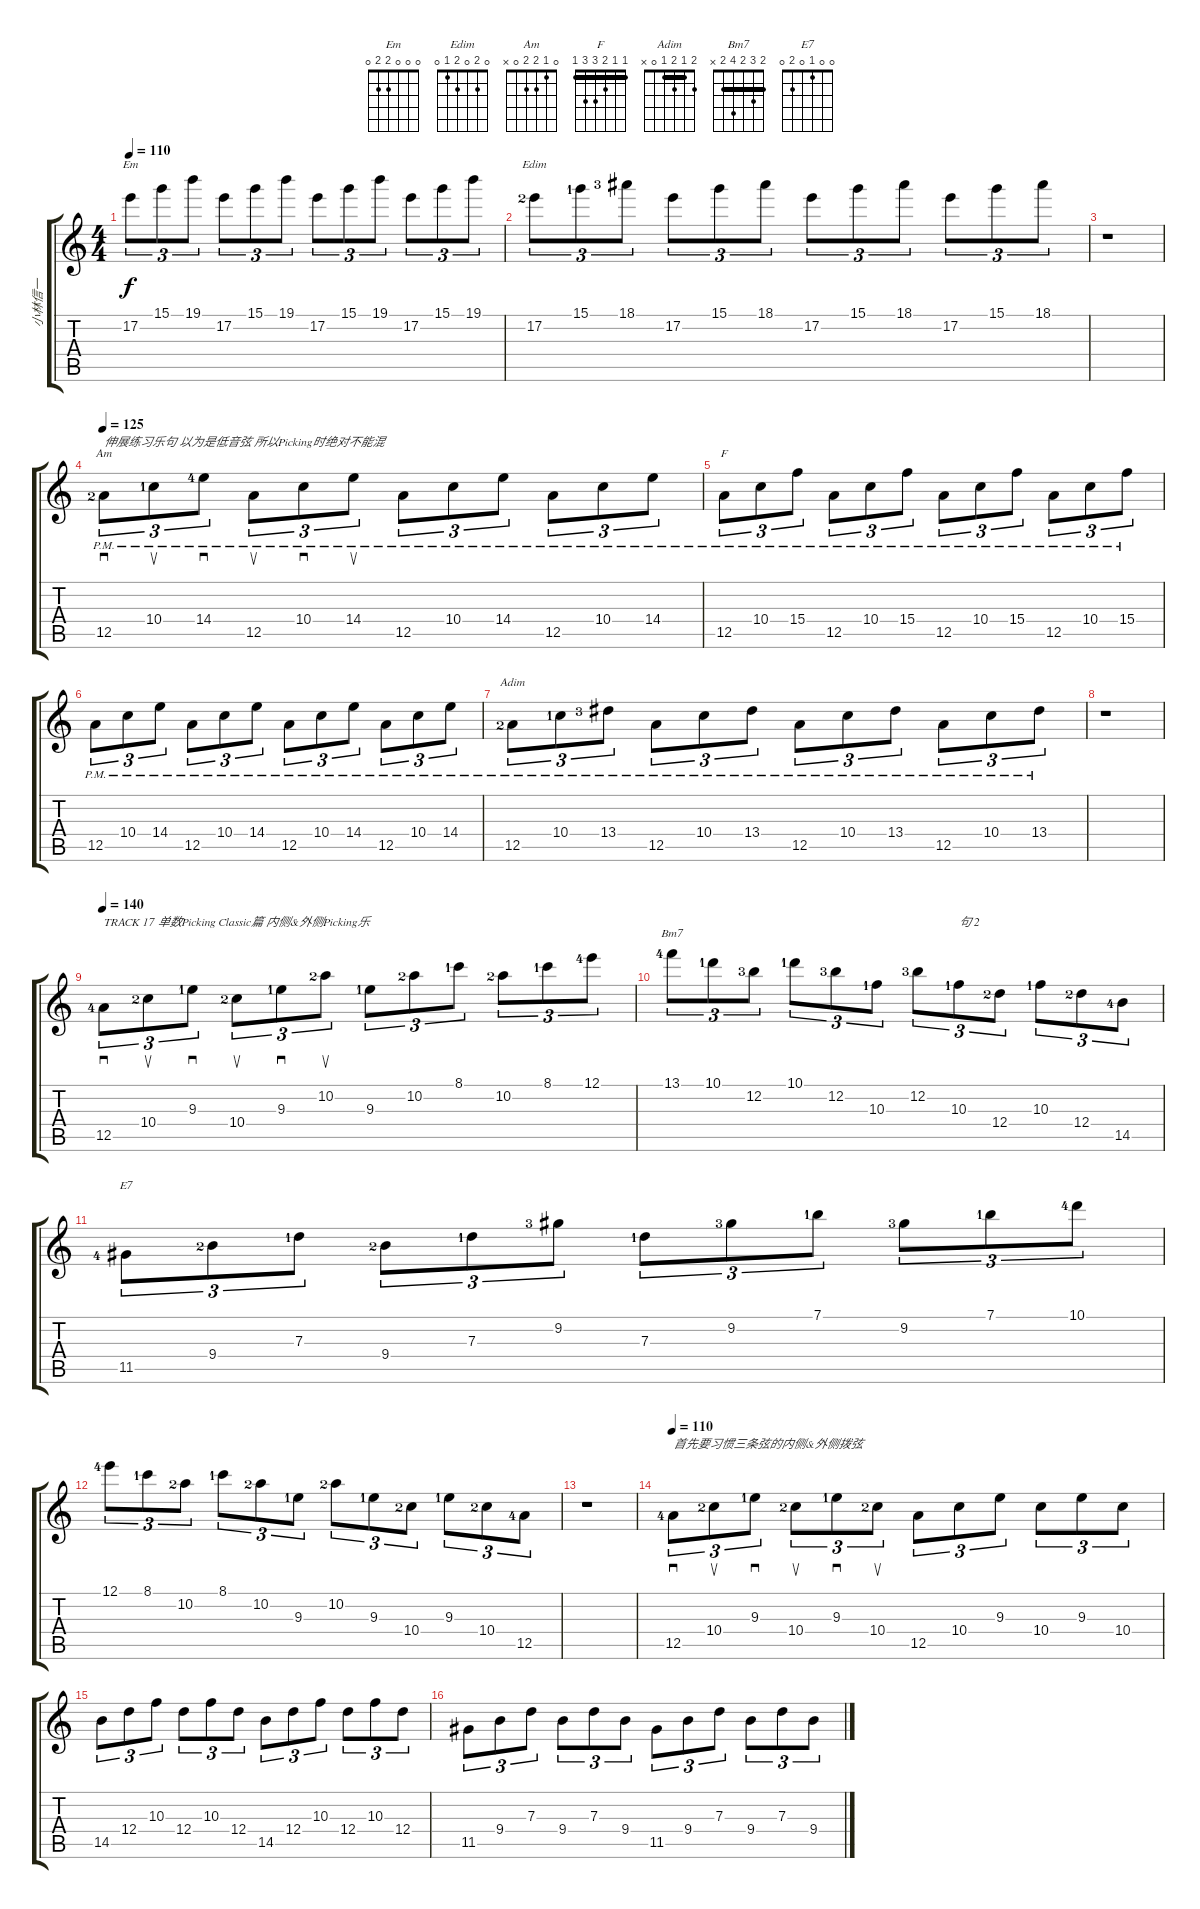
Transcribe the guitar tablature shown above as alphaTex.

\track ("小林信一" "小林信一") {instrument overdrivenguitar}
\staff {score tabs}
\tuning (E4 B3 G3 D3 A2 E2) {hide}
\chord ("Em" 0 0 0 2 2 0)
\chord ("Edim" 0 2 0 2 1 0)
\chord ("Am" 0 1 2 2 0 x)
\chord ("F" 1 1 2 3 3 1) {barre 1}
\chord ("Adim" 2 1 2 1 0 x) {barre 1}
\chord ("Bm7" 2 3 2 4 2 x) {barre 2}
\chord ("E7" 0 0 1 0 2 0)
\ts (4 4)
\tempo 110
\clef g2
\ks c
17.2.8{tu (3 2) ch "Em" dy f} 15.1.8{tu (3 2)} 19.1.8{tu (3 2)} 17.2.8{tu (3 2)} 15.1.8{tu (3 2)} 19.1.8{tu (3 2)} 17.2.8{tu (3 2)} 15.1.8{tu (3 2)} 19.1.8{tu (3 2)} 17.2.8{tu (3 2)} 15.1.8{tu (3 2)} 19.1.8{tu (3 2)} |
17.2{lf 3}.8{tu (3 2) ch "Edim"} 15.1{lf 2}.8{tu (3 2)} 18.1{lf 4}.8{tu (3 2)} 17.2.8{tu (3 2)} 15.1.8{tu (3 2)} 18.1.8{tu (3 2)} 17.2.8{tu (3 2)} 15.1.8{tu (3 2)} 18.1.8{tu (3 2)} 17.2.8{tu (3 2)} 15.1.8{tu (3 2)} 18.1.8{tu (3 2)} |
r.1 |
\tempo 125
12.5{pm lf 3}.8{sd tu (3 2) ch "Am" txt "伸展练习乐句 以为是低音弦 所以Picking时绝对不能混"} 10.4{pm lf 2}.8{su tu (3 2)} 14.4{pm lf 5}.8{sd tu (3 2)} 12.5{pm}.8{su tu (3 2)} 10.4{pm}.8{sd tu (3 2)} 14.4{pm}.8{su tu (3 2)} 12.5{pm}.8{tu (3 2)} 10.4{pm}.8{tu (3 2)} 14.4{pm}.8{tu (3 2)} 12.5{pm}.8{tu (3 2)} 10.4{pm}.8{tu (3 2)} 14.4{pm}.8{tu (3 2)} |
12.5{pm}.8{tu (3 2) ch "F"} 10.4{pm}.8{tu (3 2)} 15.4{pm}.8{tu (3 2)} 12.5{pm}.8{tu (3 2)} 10.4{pm}.8{tu (3 2)} 15.4{pm}.8{tu (3 2)} 12.5{pm}.8{tu (3 2)} 10.4{pm}.8{tu (3 2)} 15.4{pm}.8{tu (3 2)} 12.5{pm}.8{tu (3 2)} 10.4{pm}.8{tu (3 2)} 15.4{pm}.8{tu (3 2)} |
12.5{pm}.8{tu (3 2)} 10.4{pm}.8{tu (3 2)} 14.4{pm}.8{tu (3 2)} 12.5{pm}.8{tu (3 2)} 10.4{pm}.8{tu (3 2)} 14.4{pm}.8{tu (3 2)} 12.5{pm}.8{tu (3 2)} 10.4{pm}.8{tu (3 2)} 14.4{pm}.8{tu (3 2)} 12.5{pm}.8{tu (3 2)} 10.4{pm}.8{tu (3 2)} 14.4{pm}.8{tu (3 2)} |
12.5{pm lf 3}.8{tu (3 2) ch "Adim"} 10.4{pm lf 2}.8{tu (3 2)} 13.4{pm lf 4}.8{tu (3 2)} 12.5{pm}.8{tu (3 2)} 10.4{pm}.8{tu (3 2)} 13.4{pm}.8{tu (3 2)} 12.5{pm}.8{tu (3 2)} 10.4{pm}.8{tu (3 2)} 13.4{pm}.8{tu (3 2)} 12.5{pm}.8{tu (3 2)} 10.4{pm}.8{tu (3 2)} 13.4{pm}.8{tu (3 2)} |
r.1 |
\tempo 140
12.5{lf 5}.8{sd tu (3 2) txt "TRACK 17 单数Picking Classic篇 内侧&外侧Picking乐"} 10.4{lf 3}.8{su tu (3 2)} 9.3{lf 2}.8{sd tu (3 2)} 10.4{lf 3}.8{su tu (3 2)} 9.3{lf 2}.8{sd tu (3 2)} 10.2{lf 3}.8{su tu (3 2)} 9.3{lf 2}.8{tu (3 2)} 10.2{lf 3}.8{tu (3 2)} 8.1{lf 2}.8{tu (3 2)} 10.2{lf 3}.8{tu (3 2)} 8.1{lf 2}.8{tu (3 2)} 12.1{lf 5}.8{tu (3 2)} |
13.1{lf 5}.8{tu (3 2) ch "Bm7"} 10.1{lf 2}.8{tu (3 2)} 12.2{lf 4}.8{tu (3 2)} 10.1{lf 2}.8{tu (3 2)} 12.2{lf 4}.8{tu (3 2)} 10.3{lf 2}.8{tu (3 2)} 12.2{lf 4}.8{tu (3 2)} 10.3{lf 2}.8{tu (3 2) txt "句 2"} 12.4{lf 3}.8{tu (3 2)} 10.3{lf 2}.8{tu (3 2)} 12.4{lf 3}.8{tu (3 2)} 14.5{lf 5}.8{tu (3 2)} |
11.5{lf 5}.8{tu (3 2) ch "E7"} 9.4{lf 3}.8{tu (3 2)} 7.3{lf 2}.8{tu (3 2)} 9.4{lf 3}.8{tu (3 2)} 7.3{lf 2}.8{tu (3 2)} 9.2{lf 4}.8{tu (3 2)} 7.3{lf 2}.8{tu (3 2)} 9.2{lf 4}.8{tu (3 2)} 7.1{lf 2}.8{tu (3 2)} 9.2{lf 4}.8{tu (3 2)} 7.1{lf 2}.8{tu (3 2)} 10.1{lf 5}.8{tu (3 2)} |
12.1{lf 5}.8{tu (3 2)} 8.1{lf 2}.8{tu (3 2)} 10.2{lf 3}.8{tu (3 2)} 8.1{lf 2}.8{tu (3 2)} 10.2{lf 3}.8{tu (3 2)} 9.3{lf 2}.8{tu (3 2)} 10.2{lf 3}.8{tu (3 2)} 9.3{lf 2}.8{tu (3 2)} 10.4{lf 3}.8{tu (3 2)} 9.3{lf 2}.8{tu (3 2)} 10.4{lf 3}.8{tu (3 2)} 12.5{lf 5}.8{tu (3 2)} |
r.1 |
\tempo 110
12.5{lf 5}.8{sd tu (3 2) txt "首先要习惯三条弦的内侧&外侧拨弦"} 10.4{lf 3}.8{su tu (3 2)} 9.3{lf 2}.8{sd tu (3 2)} 10.4{lf 3}.8{su tu (3 2)} 9.3{lf 2}.8{sd tu (3 2)} 10.4{lf 3}.8{su tu (3 2)} 12.5.8{tu (3 2)} 10.4.8{tu (3 2)} 9.3.8{tu (3 2)} 10.4.8{tu (3 2)} 9.3.8{tu (3 2)} 10.4.8{tu (3 2)} |
14.5.8{tu (3 2)} 12.4.8{tu (3 2)} 10.3.8{tu (3 2)} 12.4.8{tu (3 2)} 10.3.8{tu (3 2)} 12.4.8{tu (3 2)} 14.5.8{tu (3 2)} 12.4.8{tu (3 2)} 10.3.8{tu (3 2)} 12.4.8{tu (3 2)} 10.3.8{tu (3 2)} 12.4.8{tu (3 2)} |
11.5.8{tu (3 2)} 9.4.8{tu (3 2)} 7.3.8{tu (3 2)} 9.4.8{tu (3 2)} 7.3.8{tu (3 2)} 9.4.8{tu (3 2)} 11.5.8{tu (3 2)} 9.4.8{tu (3 2)} 7.3.8{tu (3 2)} 9.4.8{tu (3 2)} 7.3.8{tu (3 2)} 9.4.8{tu (3 2)}
